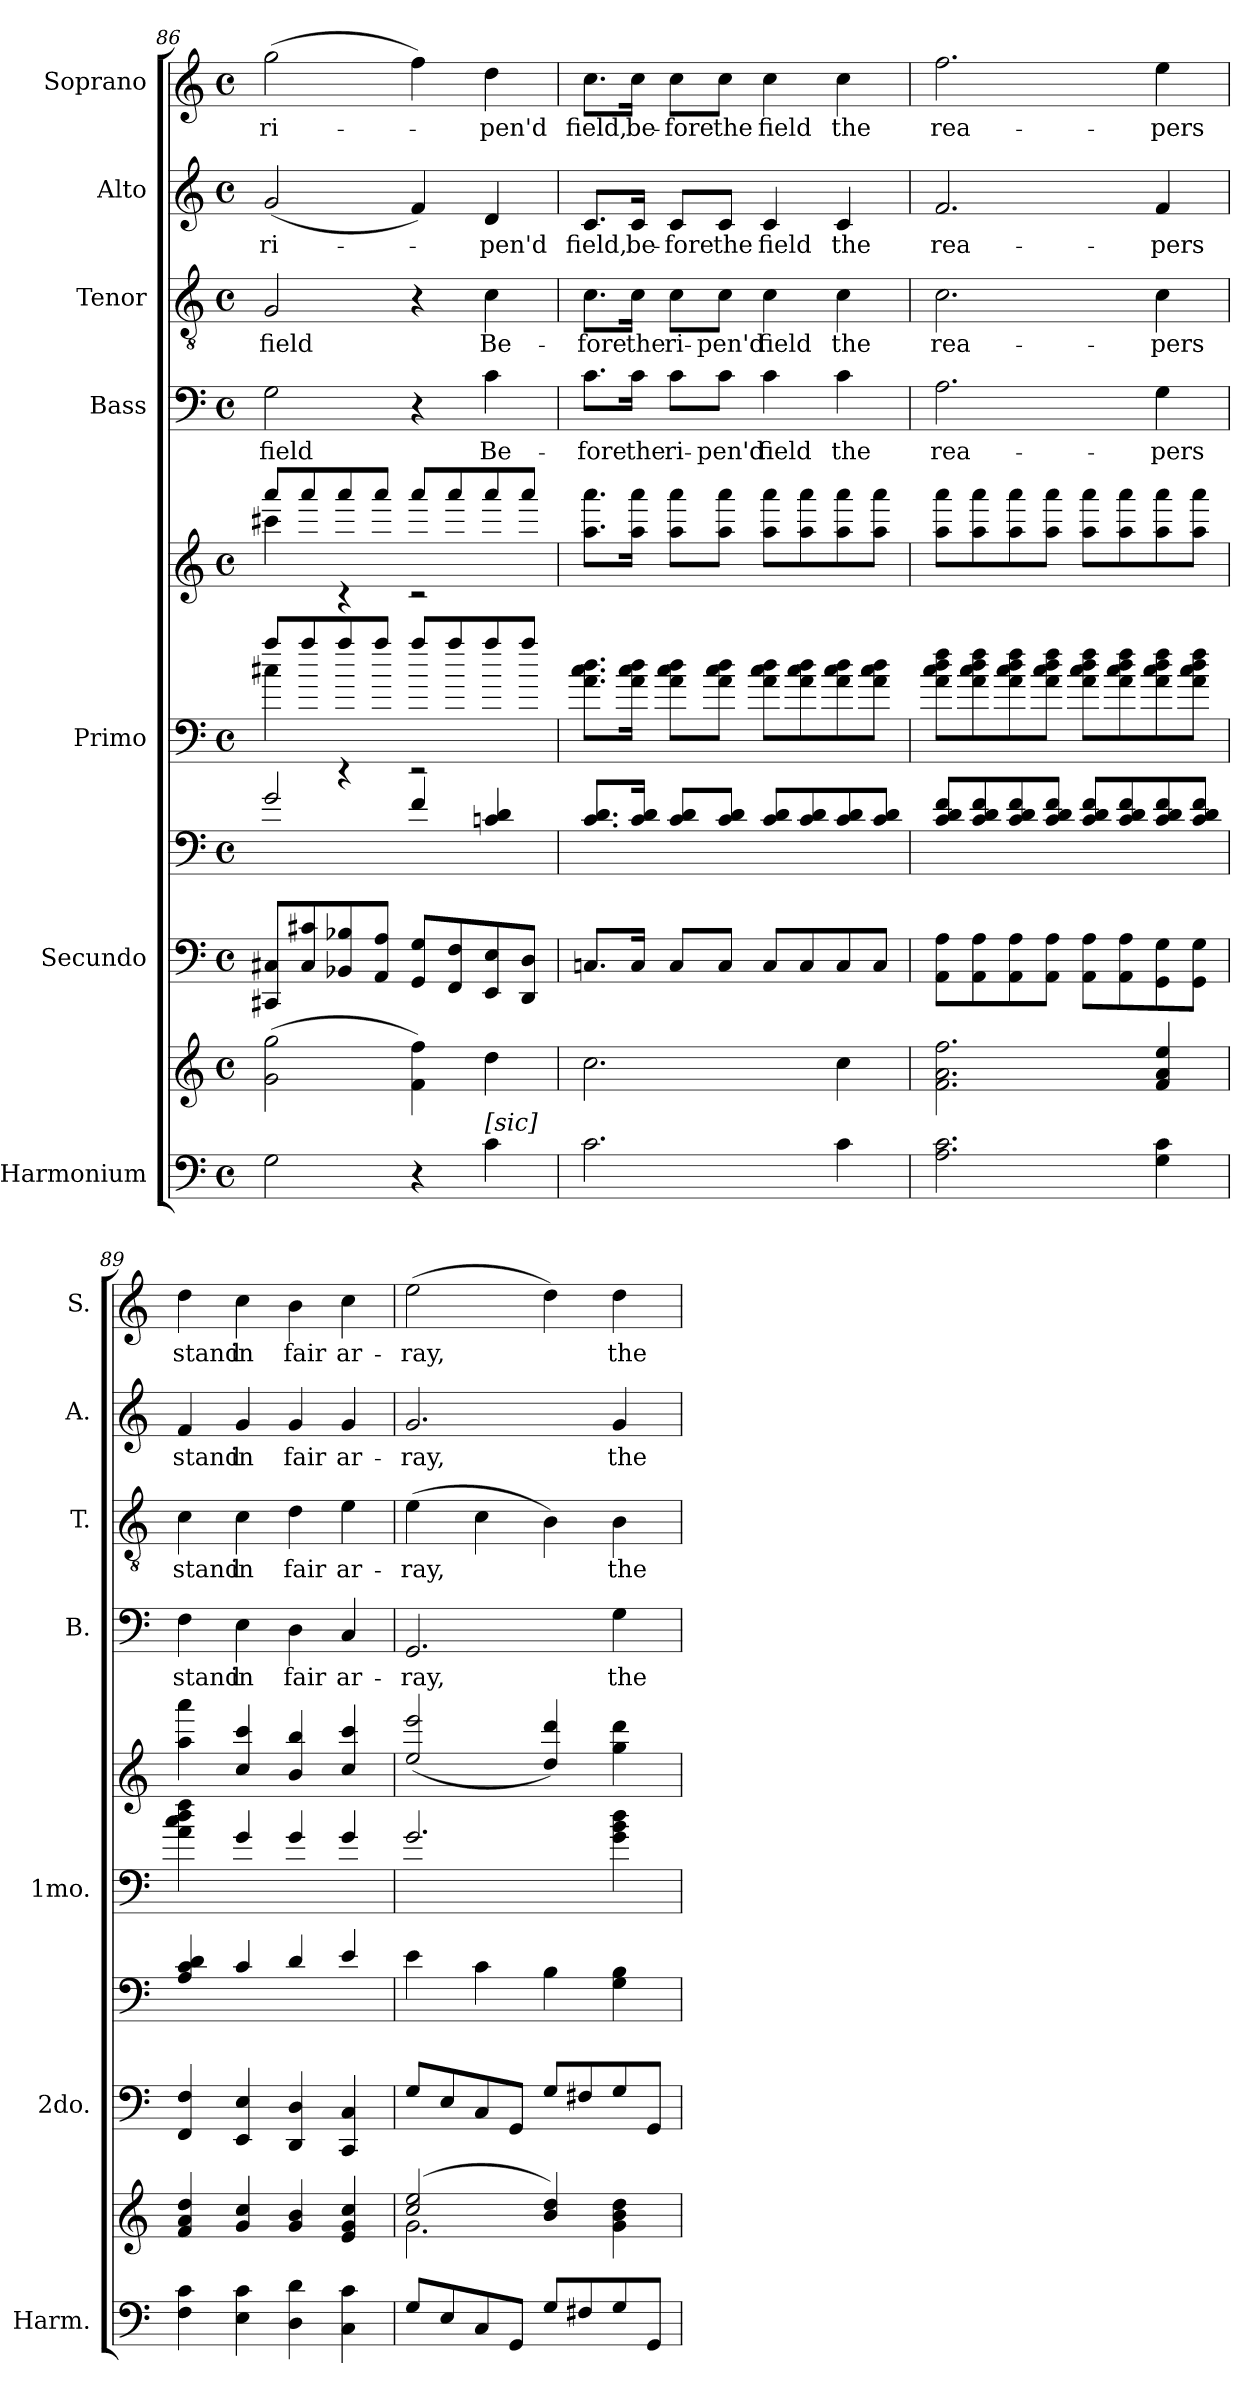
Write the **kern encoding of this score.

**kern	**kern	**kern	**kern	**kern	**kern	**kern	**text	**kern	**text	**kern	**text	**kern	**text
*part7	*part7	*part6	*part6	*part5	*part5	*part4	*part4	*part3	*part3	*part2	*part2	*part1	*part1
*staff10	*staff9	*staff8	*staff7	*staff6	*staff5	*staff4	*staff4	*staff3	*staff3	*staff2	*staff2	*staff1	*staff1
*I"Harmonium	*	*I"Secundo	*	*I"Primo	*	*I"Bass	*	*I"Tenor	*	*I"Alto	*	*I"Soprano	*
*I'Harm.	*	*I'2do.	*	*I'1mo.	*	*I'B.	*	*I'T.	*	*I'A.	*	*I'S.	*
*clefF4	*clefG2	*clefF4	*clefF4	*clefF4	*clefG2	*clefF4	*	*clefGv2	*	*clefG2	*	*clefG2	*
*k[]	*k[]	*k[]	*k[]	*k[]	*k[]	*k[]	*	*k[]	*	*k[]	*	*k[]	*
*C:	*C:	*C:	*C:	*C:	*C:	*C:	*	*C:	*	*C:	*	*C:	*
*M4/4	*M4/4	*M4/4	*M4/4	*M4/4	*M4/4	*M4/4	*	*M4/4	*	*M4/4	*	*M4/4	*
*met(c)	*met(c)	*met(c)	*met(c)	*met(c)	*met(c)	*met(c)	*	*met(c)	*	*met(c)	*	*met(c)	*
=86	=86	=86	=86	=86	=86	=86	=86	=86	=86	=86	=86	=86	=86
*	*	*	*	*^	*^	*	*	*	*	*	*	*	*
!	!	!	!	!	!	!	!	!	!LO:LY:b	!	!LO:LY:b	!	!LO:LY:b	!	!LO:LY:b
2G\	(>2g\ 2gg\	8CC#X/ 8C#X/L	2g/	8aa/L	4cc#X\	8aaa/L	4ccc#X\	2G\	field	2G/	field	(<2g/	ri-	(>2gg\	ri-
.	.	8C#/ 8c#X/	.	8aa/	.	8aaa/	.	.	.	.	.	.	.	.	.
.	.	8BB-X/ 8B-X/	.	8aa/	4rEE	8aaa/	4rc	.	.	.	.	.	.	.	.
.	.	8AA/ 8A/J	.	8aa/J	.	8aaa/J	.	.	.	.	.	.	.	.	.
4r	4f\ 4ff\)	8GG/ 8G/L	4f/	8aa/L	2rEE	8aaa/L	2rc	4r	.	4r	.	4f/)	.	4ff\)	.
.	.	8FF/ 8F/	.	8aa/	.	8aaa/	.	.	.	.	.	.	.	.	.
!LO:TX:a:i:t=[sic]	!	!	!	!	!	!	!	!	!	!	!	!	!	!	!
!	!	!	!	!	!	!	!	!	!LO:LY:b	!	!LO:LY:b	!	!LO:LY:b	!	!LO:LY:b
4c\	4dd\	8EE/ 8E/	4cni/ 4d/	8aa/	.	8aaa/	.	4c\	Be-	4c\	Be-	4d/	-pen'd	4dd\	-pen'd
.	.	8DD/ 8D/J	.	8aa/J	.	8aaa/J	.	.	.	.	.	.	.	.	.
*	*	*	*	*v	*v	*	*	*	*	*	*	*	*	*	*
*	*	*	*	*	*v	*v	*	*	*	*	*	*	*	*
!!LO:LB:g=z
=87	=87	=87	=87	=87	=87	=87	=87	=87	=87	=87	=87	=87	=87
!	!	!	!	!	!	!	!LO:LY:b	!	!LO:LY:b	!	!LO:LY:b	!	!LO:LY:b
2.c\	2.cc\	8.Cni/L	8.c/ 8.d/L	8.a\ 8.cc\ 8.dd\L	8.aa\ 8.aaa\L	8.c\L	-fore	8.c\L	-fore	8.c/L	field,	8.cc\L	field,
!	!	!	!	!	!	!	!LO:LY:b	!	!LO:LY:b	!	!LO:LY:b	!	!LO:LY:b
.	.	16C/Jk	16c/ 16d/Jk	16a\ 16cc\ 16dd\Jk	16aa\ 16aaa\Jk	16c\Jk	the	16c\Jk	the	16c/Jk	be-	16cc\Jk	be-
!	!	!	!	!	!	!	!LO:LY:b	!	!LO:LY:b	!	!LO:LY:b	!	!LO:LY:b
.	.	8C/L	8c/ 8d/L	8a\ 8cc\ 8dd\L	8aa\ 8aaa\L	8c\L	ri-	8c\L	ri-	8c/L	-fore	8cc\L	-fore
!	!	!	!	!	!	!	!LO:LY:b	!	!LO:LY:b	!	!LO:LY:b	!	!LO:LY:b
.	.	8C/J	8c/ 8d/J	8a\ 8cc\ 8dd\J	8aa\ 8aaa\J	8c\J	-pen'd	8c\J	-pen'd	8c/J	the	8cc\J	the
!	!	!	!	!	!	!	!LO:LY:b	!	!LO:LY:b	!	!LO:LY:b	!	!LO:LY:b
.	.	8C/L	8c/ 8d/L	8a\ 8cc\ 8dd\L	8aa\ 8aaa\L	4c\	field	4c\	field	4c/	field	4cc\	field
.	.	8C/	8c/ 8d/	8a\ 8cc\ 8dd\	8aa\ 8aaa\	.	.	.	.	.	.	.	.
!	!	!	!	!	!	!	!LO:LY:b	!	!LO:LY:b	!	!LO:LY:b	!	!LO:LY:b
4c\	4cc\	8C/	8c/ 8d/	8a\ 8cc\ 8dd\	8aa\ 8aaa\	4c\	the	4c\	the	4c/	the	4cc\	the
.	.	8C/J	8c/ 8d/J	8a\ 8cc\ 8dd\J	8aa\ 8aaa\J	.	.	.	.	.	.	.	.
=88	=88	=88	=88	=88	=88	=88	=88	=88	=88	=88	=88	=88	=88
!	!	!	!	!	!	!	!LO:LY:b	!	!LO:LY:b	!	!LO:LY:b	!	!LO:LY:b
2.A\ 2.c\	2.f\ 2.a\ 2.ff\	8AA\ 8A\L	8c/ 8d/ 8f/L	8a\ 8cc\ 8dd\ 8ff\L	8aa\ 8aaa\L	2.A\	rea-	2.c\	rea-	2.f/	rea-	2.ff\	rea-
.	.	8AA\ 8A\	8c/ 8d/ 8f/	8a\ 8cc\ 8dd\ 8ff\	8aa\ 8aaa\	.	.	.	.	.	.	.	.
.	.	8AA\ 8A\	8c/ 8d/ 8f/	8a\ 8cc\ 8dd\ 8ff\	8aa\ 8aaa\	.	.	.	.	.	.	.	.
.	.	8AA\ 8A\J	8c/ 8d/ 8f/J	8a\ 8cc\ 8dd\ 8ff\J	8aa\ 8aaa\J	.	.	.	.	.	.	.	.
.	.	8AA\ 8A\L	8c/ 8d/ 8f/L	8a\ 8cc\ 8dd\ 8ff\L	8aa\ 8aaa\L	.	.	.	.	.	.	.	.
.	.	8AA\ 8A\	8c/ 8d/ 8f/	8a\ 8cc\ 8dd\ 8ff\	8aa\ 8aaa\	.	.	.	.	.	.	.	.
!	!	!	!	!	!	!	!LO:LY:b	!	!LO:LY:b	!	!LO:LY:b	!	!LO:LY:b
4G\ 4c\	4f/ 4a/ 4ee/	8GG\ 8G\	8c/ 8d/ 8f/	8a\ 8cc\ 8dd\ 8ff\	8aa\ 8aaa\	4G\	-pers	4c\	-pers	4f/	-pers	4ee\	-pers
.	.	8GG\ 8G\J	8c/ 8d/ 8f/J	8a\ 8cc\ 8dd\ 8ff\J	8aa\ 8aaa\J	.	.	.	.	.	.	.	.
=89	=89	=89	=89	=89	=89	=89	=89	=89	=89	=89	=89	=89	=89
!	!	!	!	!	!	!	!LO:LY:b	!	!LO:LY:b	!	!LO:LY:b	!	!LO:LY:b
4F\ 4c\	4f/ 4a/ 4dd/	4FF/ 4F/	4A/ 4c/ 4d/	4a\ 4cc\ 4dd\ 4ff\	4aa\ 4aaa\	4F\	stand	4c\	stand	4f/	stand	4dd\	stand
!	!	!	!	!	!	!	!LO:LY:b	!	!LO:LY:b	!	!LO:LY:b	!	!LO:LY:b
4E\ 4c\	4g/ 4cc/	4EE/ 4E/	4c/	4g/	4cc/ 4ccc/	4E\	in	4c\	in	4g/	in	4cc\	in
!	!	!	!	!	!	!	!LO:LY:b	!	!LO:LY:b	!	!LO:LY:b	!	!LO:LY:b
4D\ 4d\	4g/ 4b/	4DD/ 4D/	4d/	4g/	4b/ 4bb/	4D\	fair	4d\	fair	4g/	fair	4b\	fair
!	!	!	!	!	!	!	!LO:LY:b	!	!LO:LY:b	!	!LO:LY:b	!	!LO:LY:b
4C\ 4c\	4e/ 4g/ 4cc/	4CC/ 4C/	4e/	4g/	4cc/ 4ccc/	4C/	ar-	4e\	ar-	4g/	ar-	4cc\	ar-
=90	=90	=90	=90	=90	=90	=90	=90	=90	=90	=90	=90	=90	=90
*	*^	*	*	*	*	*	*	*	*	*	*	*	*
!	!	!	!	!	!	!	!	!LO:LY:b	!	!LO:LY:b	!	!LO:LY:b	!	!LO:LY:b
8G/L	(2cc/ 2ee/	2.g\	8G/L	4e\	2.g/	(<2ee/ 2eee/	2.GG/	-ray,	(>4e\	-ray,	2.g/	-ray,	(>2ee\	-ray,
8E/	.	.	8E/	.	.	.	.	.	.	.	.	.	.	.
8C/	.	.	8C/	4c\	.	.	.	.	4c\	.	.	.	.	.
8GG/J	.	.	8GG/J	.	.	.	.	.	.	.	.	.	.	.
8G/L	4b/ 4dd/)	.	8G/L	4B\	.	4dd/ 4ddd/)	.	.	4B\)	.	.	.	4dd\)	.
8F#X/	.	.	8F#X/	.	.	.	.	.	.	.	.	.	.	.
!	!	!	!	!	!	!	!	!LO:LY:b	!	!LO:LY:b	!	!LO:LY:b	!	!LO:LY:b
8G/	4g\ 4b\ 4dd\	4ryy	8G/	4G\ 4B\	4g\ 4b\ 4dd\	4gg\ 4ddd\	4G\	the	4B\	the	4g/	the	4dd\	the
8GG/J	.	.	8GG/J	.	.	.	.	.	.	.	.	.	.	.
*	*v	*v	*	*	*	*	*	*	*	*	*	*	*	*
=	=	=	=	=	=	=	=	=	=	=	=	=	=
*-	*-	*-	*-	*-	*-	*-	*-	*-	*-	*-	*-	*-	*-
